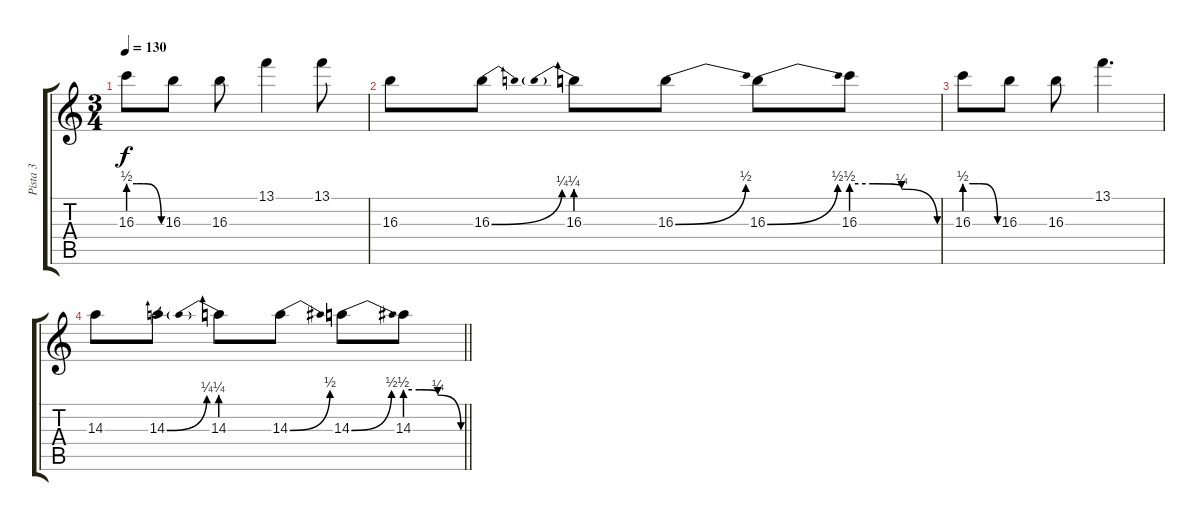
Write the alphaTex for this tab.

\track ("Pista 3" "Pista 3") {instrument electricguitarclean}
\staff {score tabs}
\tuning (E4 B3 G3 D3 A2 E2) {hide}
\ts (3 4)
\tempo 130
\clef g2
\ks c
16.3{be (custom 0 2 15 2 25 2 28 2 30 2 60 0)}.8{dy f} 16.3.8 16.3.8 13.1.4 13.1.8 |
16.3.8 16.3{be (bend 0 0 60 1)}.8 16.3{be (prebend 0 1 60 1)}.8 16.3{be (bend 0 0 60 2)}.8 16.3{be (bend 0 0 60 2)}.8 16.3{be (custom 0 2 15 2 35 1 60 0)}.8 |
16.3{be (custom 0 2 15 2 25 2 28 2 30 2 60 0)}.8 16.3.8 16.3.8 13.1.4{d} |
\barLineRight lightlight
14.3.8 14.3{be (bend 0 0 60 1)}.8 14.3{be (prebend 0 1 60 1)}.8 14.3{be (bend 0 0 60 2)}.8 14.3{be (bend 0 0 60 2)}.8 14.3{be (custom 0 2 15 2 35 1 60 0)}.8
